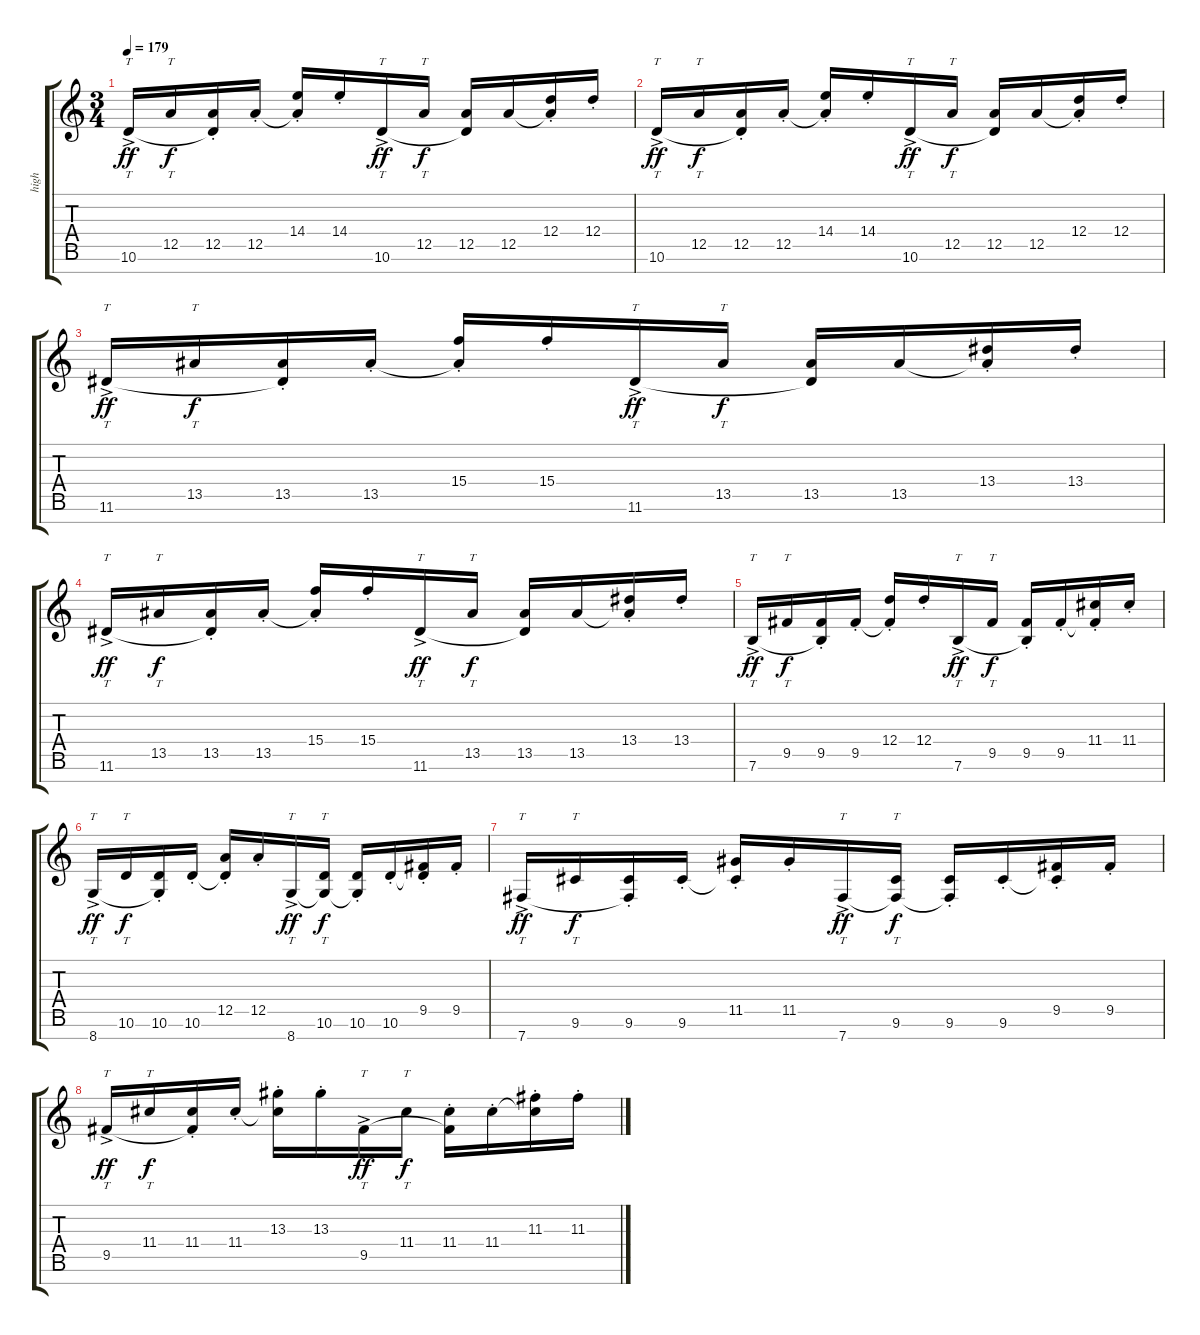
\track ("high" "high") {instrument acousticguitarnylon}
\staff {score tabs}
\tuning (E4 B3 G3 D3 A2 E2 B1) {hide}
\ts (3 4)
\tempo 179
\clef g2
\ks c
10.6{ac}.16{tt dy ff} 12.5.16{tt dy f} (12.5{st} 10.6{t}).16 12.5{st}.16 (14.4{st} 12.5{t}).16 14.4{st}.16 10.6{ac}.16{tt dy ff} 12.5.16{tt dy f} (12.5 10.6{t}).16 12.5.16 (12.4{st} 12.5{t}).16 12.4{st}.16 |
10.6{ac}.16{tt dy ff} 12.5.16{tt dy f} (12.5{st} 10.6{t}).16 12.5{st}.16 (14.4{st} 12.5{t}).16 14.4{st}.16 10.6{ac}.16{tt dy ff} 12.5.16{tt dy f} (12.5 10.6{t}).16 12.5.16 (12.4{st} 12.5{t}).16 12.4{st}.16 |
11.6{ac}.16{tt dy ff} 13.5.16{tt dy f} (13.5{st} 11.6{t}).16 13.5{st}.16 (15.4{st} 13.5{t}).16 15.4{st}.16 11.6{ac}.16{tt dy ff} 13.5.16{tt dy f} (13.5 11.6{t}).16 13.5.16 (13.4{st} 13.5{t}).16 13.4{st}.16 |
11.6{ac}.16{tt dy ff} 13.5.16{tt dy f} (13.5{st} 11.6{t}).16 13.5{st}.16 (15.4{st} 13.5{t}).16 15.4{st}.16 11.6{ac}.16{tt dy ff} 13.5.16{tt dy f} (13.5 11.6{t}).16 13.5.16 (13.4{st} 13.5{t}).16 13.4{st}.16 |
7.6{ac}.16{tt dy ff} 9.5.16{tt dy f} (9.5{st} 7.6{t}).16 9.5{st}.16 (12.4{st} 9.5{t}).16 12.4{st}.16 7.6{ac}.16{tt dy ff} 9.5.16{tt dy f} (9.5{st} 7.6{t}).16 9.5{st}.16 (11.4{st} 9.5{t}).16 11.4{st}.16 |
8.7{ac}.16{tt dy ff} 10.6.16{tt dy f} (10.6{st} 8.7{t}).16 10.6{st}.16 (12.5{st} 10.6{t}).16 12.5{st}.16 8.7{ac}.16{tt dy ff} (10.6 8.7{t}).16{tt dy f} (10.6{st} 8.7{t}).16 10.6{st}.16 (9.5{st} 10.6{t}).16 9.5{st}.16 |
7.7{ac}.16{tt dy ff} 9.6.16{tt dy f} (9.6{st} 7.7{t}).16 9.6{st}.16 (11.5{st} 9.6{t}).16 11.5{st}.16 7.7{ac}.16{tt dy ff} (9.6 7.7{t}).16{tt dy f} (9.6{st} 7.7{t}).16 9.6{st}.16 (9.5{st} 9.6{t}).16 9.5{st}.16 |
9.5{ac}.16{tt dy ff} 11.4.16{tt dy f} (11.4{st} 9.5{t}).16 11.4{st}.16 (13.3{st} 11.4{t}).16 13.3{st}.16 9.5{ac}.16{tt dy ff} 11.4.16{tt dy f} (11.4{st} 9.5{t}).16 11.4{st}.16 (11.3{st} 11.4{t}).16 11.3{st}.16
